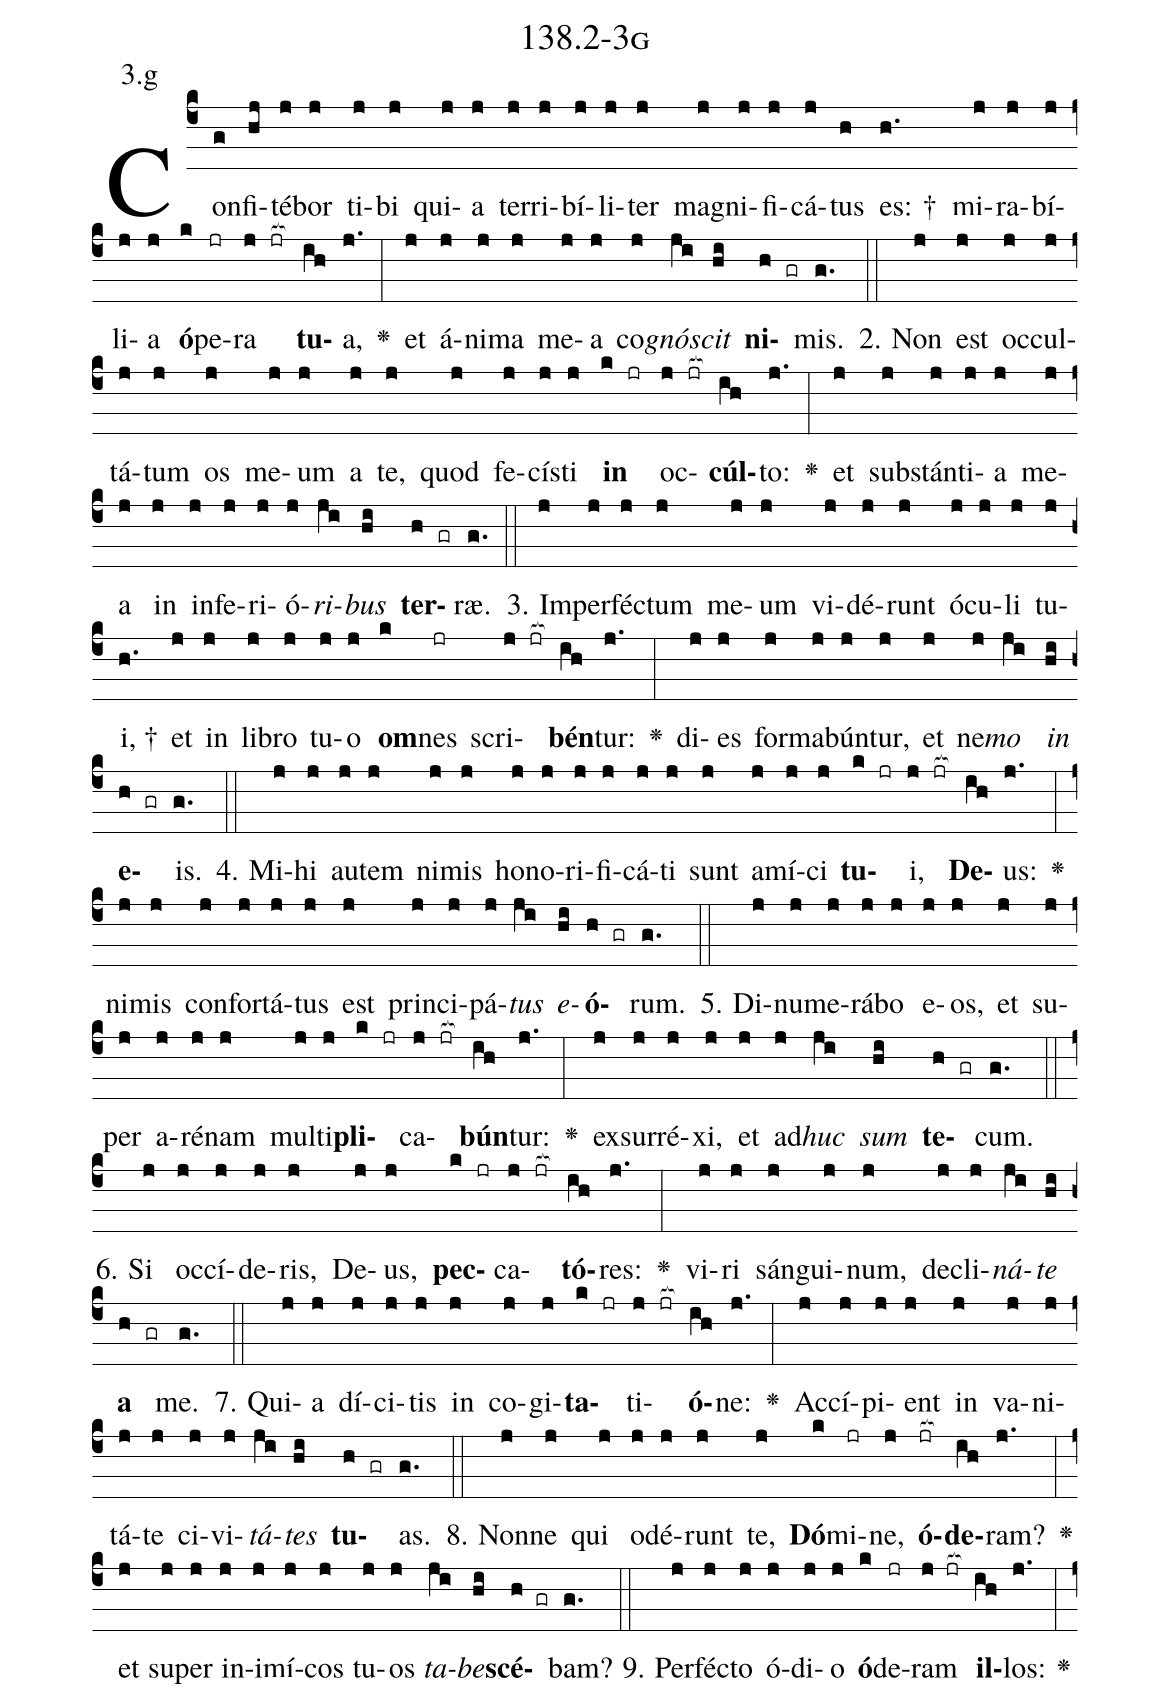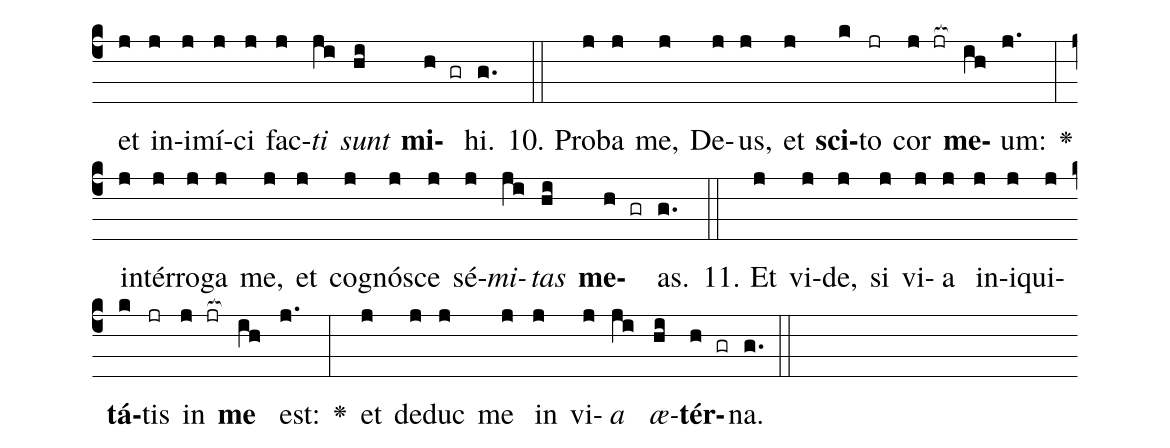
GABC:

name: 138.2-3g;
annotation: 3.g;
%%
(c4)Con(g)fi(hj)té(j)bor(j) ti(j)bi(j) qui(j)a(j) ter(j)ri(j)bí(j)li(j)ter(j) ma(j)gni(j)fi(j)cá(j)tus(h) es: †(h.) mi(j)ra(j)bí(j)li(j)a(j) <b>ó</b>(k)pe(jr)ra(j jr[ocb:1{]) <b>tu</b>(ih[ocb:0}])a,(j.) <v>\greheightstar</v>(:) et(j) á(j)ni(j)ma(j) me(j)a(j) co(j)<i>gnó</i>(ji)<i>scit</i>(hi) <b>ni</b>(h gr)mis.(g.) (::)
2. Non(j) est(j) oc(j)cul(j)tá(j)tum(j) os(j) me(j)um(j) a(j) te,(j) quod(j) fe(j)cís(j)ti(j) <b>in</b>(k jr) oc(j jr[ocb:1{])<b>cúl</b>(ih[ocb:0}])to:(j.) <v>\greheightstar</v>(:) et(j) sub(j)stán(j)ti(j)a(j) me(j)a(j) in(j) in(j)fe(j)ri(j)ó(j)<i>ri</i>(ji)<i>bus</i>(hi) <b>ter</b>(h gr)ræ.(g.) (::)
3. Im(j)per(j)féc(j)tum(j) me(j)um(j) vi(j)dé(j)runt(j) ó(j)cu(j)li(j) tu(j)i, †(h.) et(j) in(j) li(j)bro(j) tu(j)o(j) <b>om</b>(k)nes(jr) scri(j jr[ocb:1{])<b>bén</b>(ih[ocb:0}])tur:(j.) <v>\greheightstar</v>(:) di(j)es(j) for(j)ma(j)bún(j)tur,(j) et(j) ne(j)<i>mo</i>(ji) <i>in</i>(hi) <b>e</b>(h gr)is.(g.) (::)
4. Mi(j)hi(j) au(j)tem(j) ni(j)mis(j) ho(j)no(j)ri(j)fi(j)cá(j)ti(j) sunt(j) a(j)mí(j)ci(j) <b>tu</b>(k jr)i,(j jr[ocb:1{]) <b>De</b>(ih[ocb:0}])us:(j.) <v>\greheightstar</v>(:) ni(j)mis(j) con(j)for(j)tá(j)tus(j) est(j) prin(j)ci(j)pá(j)<i>tus</i>(ji) <i>e</i>(hi)<b>ó</b>(h gr)rum.(g.) (::)
5. Di(j)nu(j)me(j)rá(j)bo(j) e(j)os,(j) et(j) su(j)per(j) a(j)ré(j)nam(j) mul(j)ti(j)<b>pli</b>(k jr)ca(j jr[ocb:1{])<b>bún</b>(ih[ocb:0}])tur:(j.) <v>\greheightstar</v>(:) ex(j)sur(j)ré(j)xi,(j) et(j) ad(j)<i>huc</i>(ji) <i>sum</i>(hi) <b>te</b>(h gr)cum.(g.) (::)
6. Si(j) oc(j)cí(j)de(j)ris,(j) De(j)us,(j) <b>pec</b>(k jr)ca(j jr[ocb:1{])<b>tó</b>(ih[ocb:0}])res:(j.) <v>\greheightstar</v>(:) vi(j)ri(j) sán(j)gui(j)num,(j) de(j)cli(j)<i>ná</i>(ji)<i>te</i>(hi) <b>a</b>(h gr) me.(g.) (::)
7. Qui(j)a(j) dí(j)ci(j)tis(j) in(j) co(j)gi(j)<b>ta</b>(k jr)ti(j jr[ocb:1{])<b>ó</b>(ih[ocb:0}])ne:(j.) <v>\greheightstar</v>(:) Ac(j)cí(j)pi(j)ent(j) in(j) va(j)ni(j)tá(j)te(j) ci(j)vi(j)<i>tá</i>(ji)<i>tes</i>(hi) <b>tu</b>(h gr)as.(g.) (::)
8. Non(j)ne(j) qui(j) o(j)dé(j)runt(j) te,(j) <b>Dó</b>(k)mi(jr)ne,(j) <b>ó</b>(jr[ocb:1{])<b>de</b>(ih[ocb:0}])ram?(j.) <v>\greheightstar</v>(:) et(j) su(j)per(j) in(j)i(j)mí(j)cos(j) tu(j)os(j) <i>ta</i>(ji)<i>be</i>(hi)<b>scé</b>(h gr)bam?(g.) (::)
9. Per(j)féc(j)to(j) ó(j)di(j)o(j) <b>ó</b>(k)de(jr)ram(j jr[ocb:1{]) <b>il</b>(ih[ocb:0}])los:(j.) <v>\greheightstar</v>(:) et(j) in(j)i(j)mí(j)ci(j) fac(j)<i>ti</i>(ji) <i>sunt</i>(hi) <b>mi</b>(h gr)hi.(g.) (::)
10. Pro(j)ba(j) me,(j) De(j)us,(j) et(j) <b>sci</b>(k)to(jr) cor(j jr[ocb:1{]) <b>me</b>(ih[ocb:0}])um:(j.) <v>\greheightstar</v>(:) in(j)tér(j)ro(j)ga(j) me,(j) et(j) co(j)gnó(j)sce(j) sé(j)<i>mi</i>(ji)<i>tas</i>(hi) <b>me</b>(h gr)as.(g.) (::)
11. Et(j) vi(j)de,(j) si(j) vi(j)a(j) in(j)i(j)qui(j)<b>tá</b>(k)tis(jr) in(j jr[ocb:1{]) <b>me</b>(ih[ocb:0}]) est:(j.) <v>\greheightstar</v>(:) et(j) de(j)duc(j) me(j) in(j) vi(j)<i>a</i>(ji) <i>æ</i>(hi)<b>tér</b>(h gr)na.(g.) (::)
